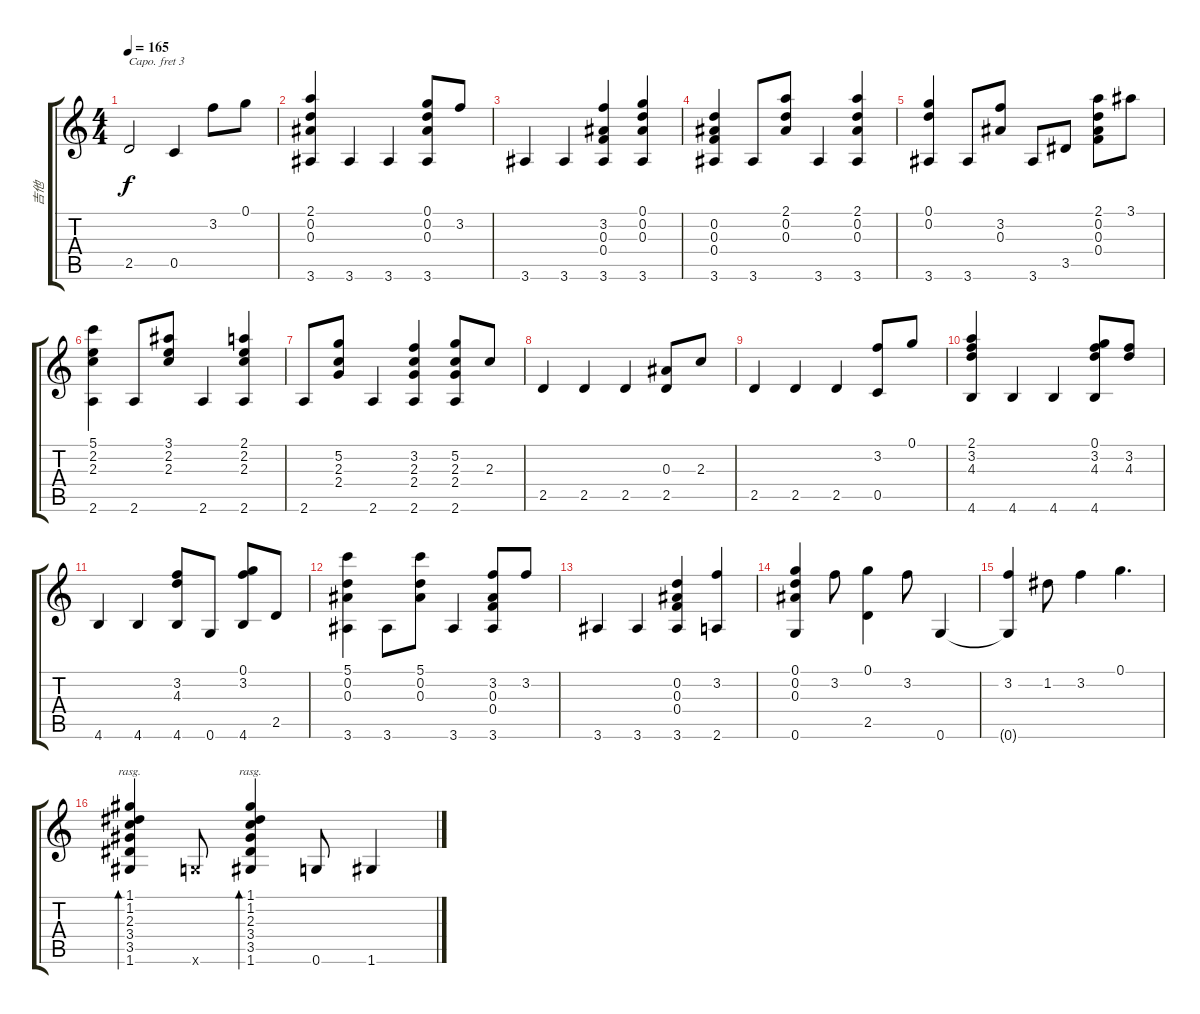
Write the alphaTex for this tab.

\track ("吉他" "吉他") {instrument acousticguitarsteel}
\staff {score tabs}
\capo 3
\tuning (E4 B3 G3 D3 A2 E2) {hide}
\ts (4 4)
\tempo 165
\clef g2
\ks c
2.5.2{dy f} 0.5.4 3.2.8 0.1.8 |
(2.1 0.2 0.3 3.6).4 3.6.4 3.6.4 (0.1 0.2 0.3 3.6).8 3.2.8 |
3.6.4 3.6.4 (3.2 0.3 0.4 3.6).4 (0.1 0.2 0.3 3.6).4 |
(0.2 0.3 0.4 3.6).4 3.6.8 (2.1 0.2 0.3).8 3.6.4 (2.1 0.2 0.3 3.6).4 |
(0.1 0.2 3.6).4 3.6.8 (3.2 0.3).8 3.6.8 3.5.8 (2.1 0.2 0.3 0.4).8 3.1.8 |
(5.1 2.2 2.3 2.6).4 2.6.8 (3.1 2.2 2.3).8 2.6.4 (2.1 2.2 2.3 2.6).4 |
2.6.8 (5.2 2.3 2.4).8 2.6.4 (3.2 2.3 2.4 2.6).4 (5.2 2.3 2.4 2.6).8 2.3.8 |
2.5.4 2.5.4 2.5.4 (0.3 2.5).8 2.3.8 |
2.5.4 2.5.4 2.5.4 (3.2 0.5).8 0.1.8 |
(2.1 3.2 4.3 4.6).4 4.6.4 4.6.4 (0.1 3.2 4.3 4.6).8 (3.2 4.3).8 |
4.6.4 4.6.4 (3.2 4.3 4.6).8 0.6.8 (0.1 3.2 4.6).8 2.5.8 |
(5.1 0.2 0.3 3.6).4 3.6.8 (5.1 0.2 0.3).8 3.6.4 (3.2 0.3 0.4 3.6).8 3.2.8 |
3.6.4 3.6.4 (0.2 0.3 0.4 3.6).4 (3.2 2.6).4 |
(0.1 0.2 0.3 0.6).4 3.2.8 (0.1 2.5).4 3.2.8 0.6.4 |
(3.2 0.6{t}).4 1.2.8 3.2.4 0.1.4{d} |
(1.1 1.2 2.3 3.4 3.5 1.6).4{bd 480 rasg ii} 0.6{x}.8 (1.1 1.2 2.3 3.4 3.5 1.6).4{bd 480 rasg ii} 0.6.8 1.6.4
